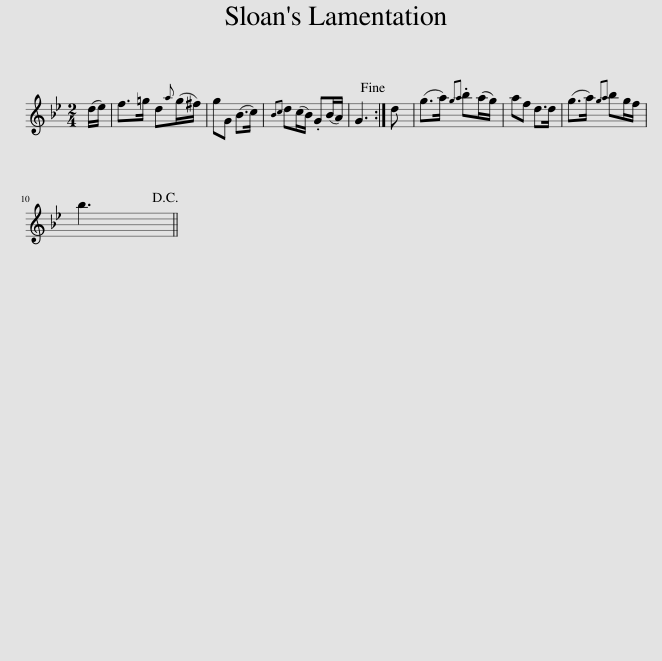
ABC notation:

X:1
L:1/8
M:2/4
I:linebreak $
K:Bb
V:1 treble
V:1
 (d/e/) | f>=g d{a}(g/^f/) | gG (B>c) |{Bc} d(c/B/) .G(B/A/) | G3!fine! :| %5
 d | (g>a){ga} .b(a/g/) | af d>d | (g>a){ga} bg/f/ |$ b3!D.C.! || %10
